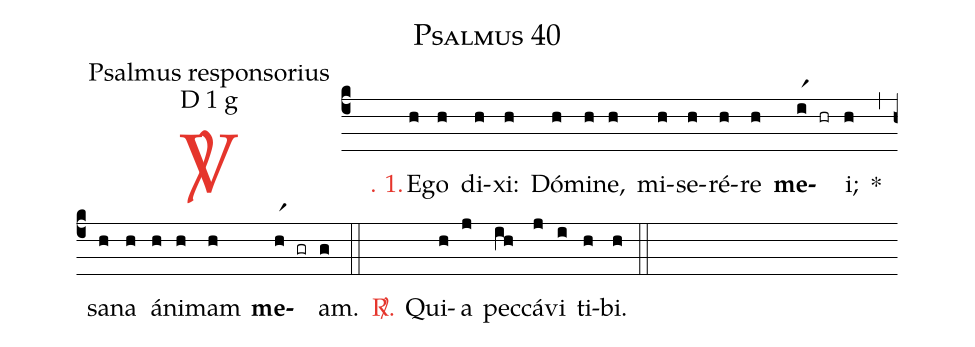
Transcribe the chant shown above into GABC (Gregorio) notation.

name: Psalmus 40;
office-part: Psalmus responsorius;
mode: D 1 g;
%%
(c4)

<c><sp>V/</sp>. 1.</c>() E(h)go(h) di(h)xi:(h) Dó(h)mi(h)ne,(h) mi(h)se(h)ré(h)re(h) <b>me</b>(ir1 hr)i;(h) *(,) sa(h)na(h) á(h)ni(h)mam(h) <b>me</b>(hr1 gr)am.(g)

(::)

<nlba><c><sp>R/</sp>.</c>() Qui</nlba>(h)a(j) pec(ih)cá(j)vi(i) ti(h)bi.(h)

(::)
